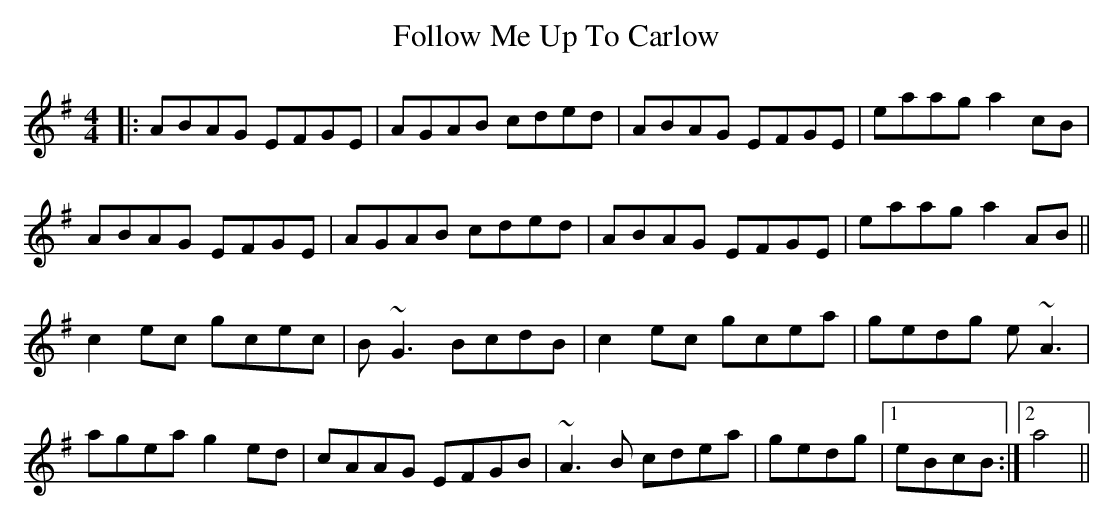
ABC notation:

X:1
T: Follow Me Up To Carlow
M: 4/4
L: 1/8
K: Ador
|:ABAG EFGE|AGAB cded|ABAG EFGE|eaag a2cB|
ABAG EFGE|AGAB cded|ABAG EFGE|eaag a2AB||
c2ec gcec|B ~G3 BcdB|c2ec gcea|gedg e~A3|
agea g2ed|cAAG EFGB|~A3B cdea|gedg|1 eBcB:|2 a4||
